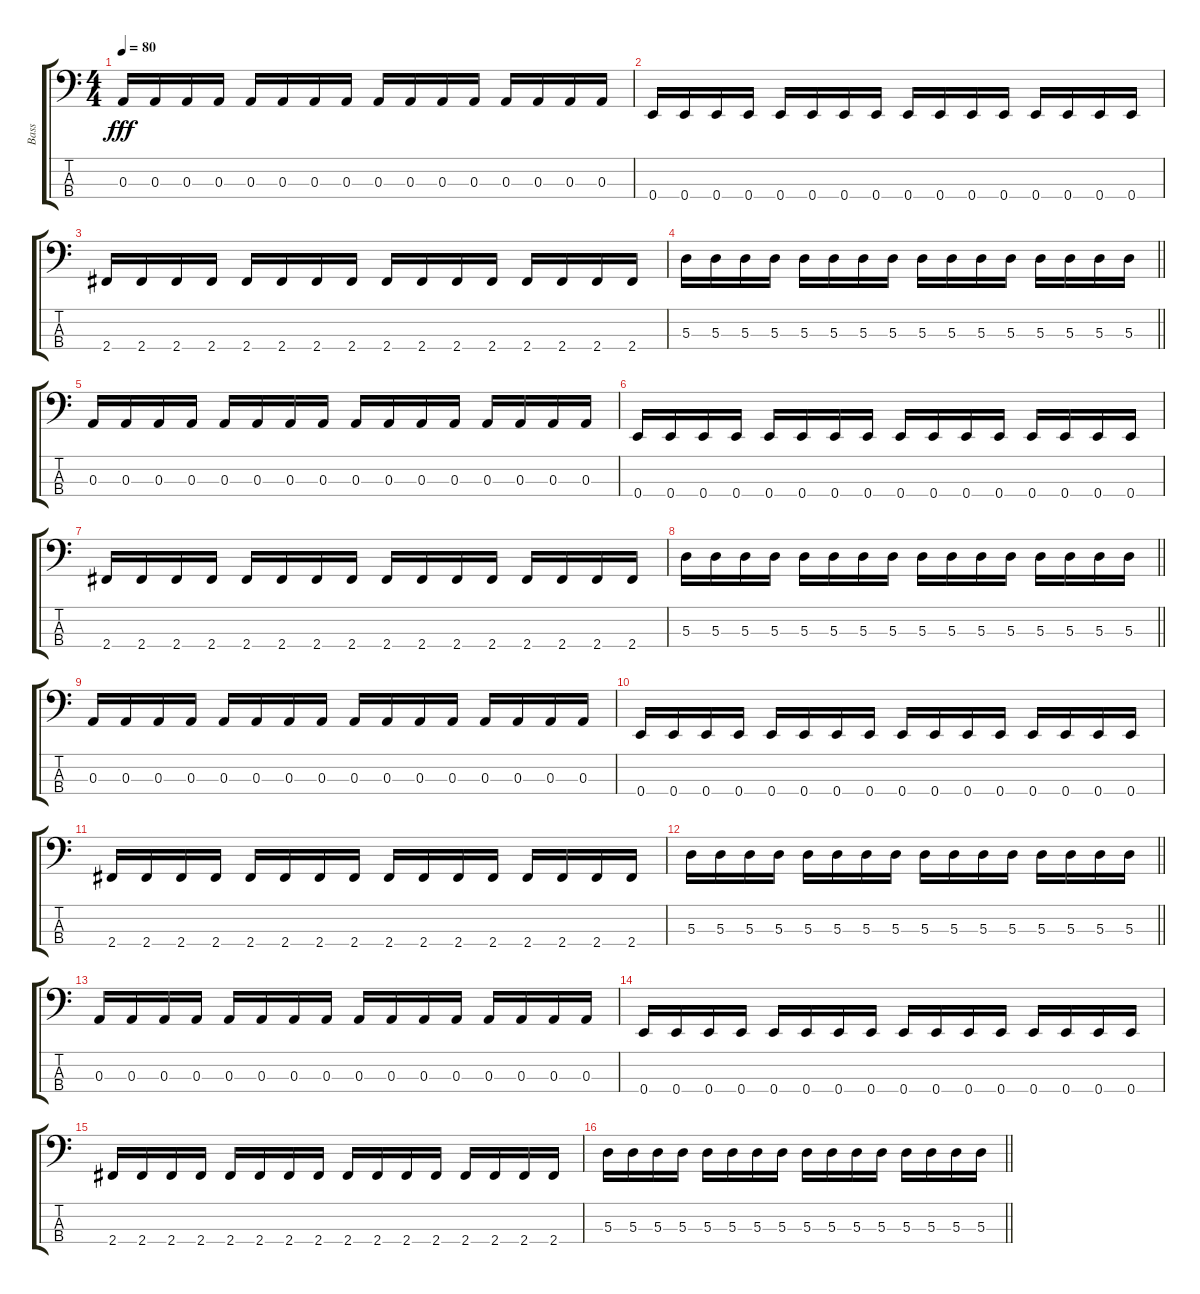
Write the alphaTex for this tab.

\track ("Bass" "Bass") {instrument electricbasspick}
\staff {score tabs}
\tuning (G2 D2 A1 E1) {hide}
\ts (4 4)
\tempo 80
\clef f4
\ks c
0.3.16{dy fff} 0.3.16 0.3.16 0.3.16 0.3.16 0.3.16 0.3.16 0.3.16 0.3.16 0.3.16 0.3.16 0.3.16 0.3.16 0.3.16 0.3.16 0.3.16 |
0.4.16 0.4.16 0.4.16 0.4.16 0.4.16 0.4.16 0.4.16 0.4.16 0.4.16 0.4.16 0.4.16 0.4.16 0.4.16 0.4.16 0.4.16 0.4.16 |
2.4.16 2.4.16 2.4.16 2.4.16 2.4.16 2.4.16 2.4.16 2.4.16 2.4.16 2.4.16 2.4.16 2.4.16 2.4.16 2.4.16 2.4.16 2.4.16 |
\barLineRight lightlight
5.3.16 5.3.16 5.3.16 5.3.16 5.3.16 5.3.16 5.3.16 5.3.16 5.3.16 5.3.16 5.3.16 5.3.16 5.3.16 5.3.16 5.3.16 5.3.16 |
0.3.16 0.3.16 0.3.16 0.3.16 0.3.16 0.3.16 0.3.16 0.3.16 0.3.16 0.3.16 0.3.16 0.3.16 0.3.16 0.3.16 0.3.16 0.3.16 |
0.4.16 0.4.16 0.4.16 0.4.16 0.4.16 0.4.16 0.4.16 0.4.16 0.4.16 0.4.16 0.4.16 0.4.16 0.4.16 0.4.16 0.4.16 0.4.16 |
2.4.16 2.4.16 2.4.16 2.4.16 2.4.16 2.4.16 2.4.16 2.4.16 2.4.16 2.4.16 2.4.16 2.4.16 2.4.16 2.4.16 2.4.16 2.4.16 |
\barLineRight lightlight
5.3.16 5.3.16 5.3.16 5.3.16 5.3.16 5.3.16 5.3.16 5.3.16 5.3.16 5.3.16 5.3.16 5.3.16 5.3.16 5.3.16 5.3.16 5.3.16 |
0.3.16 0.3.16 0.3.16 0.3.16 0.3.16 0.3.16 0.3.16 0.3.16 0.3.16 0.3.16 0.3.16 0.3.16 0.3.16 0.3.16 0.3.16 0.3.16 |
0.4.16 0.4.16 0.4.16 0.4.16 0.4.16 0.4.16 0.4.16 0.4.16 0.4.16 0.4.16 0.4.16 0.4.16 0.4.16 0.4.16 0.4.16 0.4.16 |
2.4.16 2.4.16 2.4.16 2.4.16 2.4.16 2.4.16 2.4.16 2.4.16 2.4.16 2.4.16 2.4.16 2.4.16 2.4.16 2.4.16 2.4.16 2.4.16 |
\barLineRight lightlight
5.3.16 5.3.16 5.3.16 5.3.16 5.3.16 5.3.16 5.3.16 5.3.16 5.3.16 5.3.16 5.3.16 5.3.16 5.3.16 5.3.16 5.3.16 5.3.16 |
0.3.16 0.3.16 0.3.16 0.3.16 0.3.16 0.3.16 0.3.16 0.3.16 0.3.16 0.3.16 0.3.16 0.3.16 0.3.16 0.3.16 0.3.16 0.3.16 |
0.4.16 0.4.16 0.4.16 0.4.16 0.4.16 0.4.16 0.4.16 0.4.16 0.4.16 0.4.16 0.4.16 0.4.16 0.4.16 0.4.16 0.4.16 0.4.16 |
2.4.16 2.4.16 2.4.16 2.4.16 2.4.16 2.4.16 2.4.16 2.4.16 2.4.16 2.4.16 2.4.16 2.4.16 2.4.16 2.4.16 2.4.16 2.4.16 |
\barLineRight lightlight
5.3.16 5.3.16 5.3.16 5.3.16 5.3.16 5.3.16 5.3.16 5.3.16 5.3.16 5.3.16 5.3.16 5.3.16 5.3.16 5.3.16 5.3.16 5.3.16
